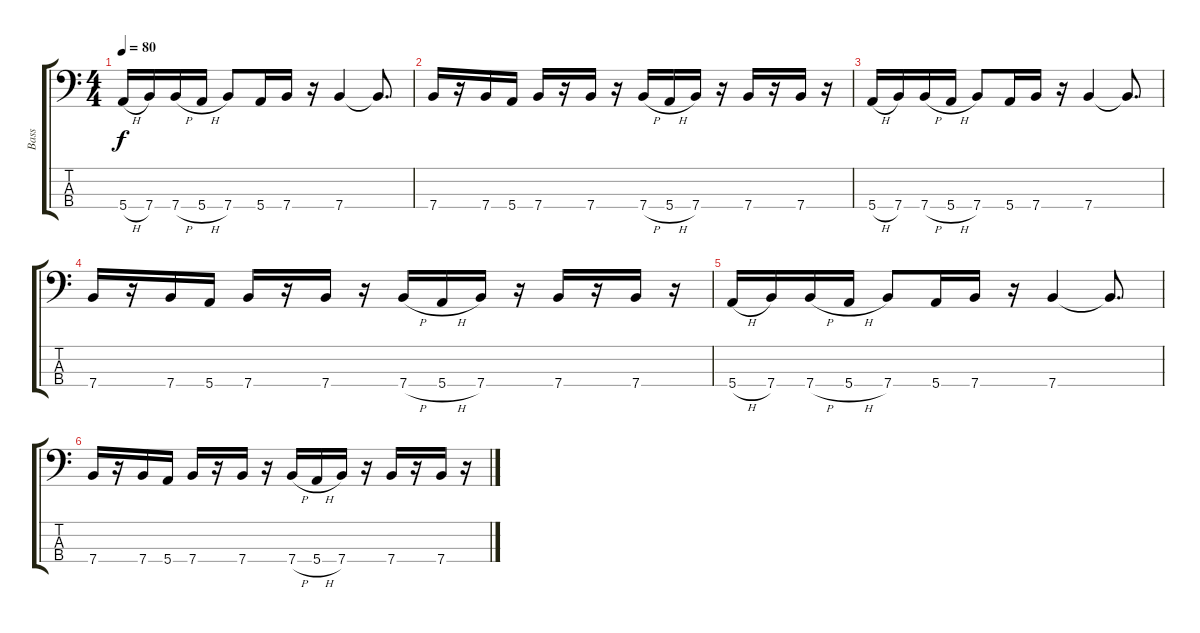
\track ("Bass" "Bass") {instrument electricbassfinger}
\staff {score tabs}
\tuning (G2 D2 A1 E1) {hide}
\ts (4 4)
\tempo 80
\clef f4
\ks c
5.4{h}.16{dy f} 7.4.16 7.4{h}.16 5.4{h}.16 7.4.8 5.4.16 7.4.16 r.16 7.4.4 7.4{t}.8{d} |
7.4.16 r.16 7.4.16 5.4.16 7.4.16 r.16 7.4.16 r.16 7.4{h}.16 5.4{h}.16 7.4.16 r.16 7.4.16 r.16 7.4.16 r.16 |
5.4{h}.16 7.4.16 7.4{h}.16 5.4{h}.16 7.4.8 5.4.16 7.4.16 r.16 7.4.4 7.4{t}.8{d} |
7.4.16 r.16 7.4.16 5.4.16 7.4.16 r.16 7.4.16 r.16 7.4{h}.16 5.4{h}.16 7.4.16 r.16 7.4.16 r.16 7.4.16 r.16 |
5.4{h}.16 7.4.16 7.4{h}.16 5.4{h}.16 7.4.8 5.4.16 7.4.16 r.16 7.4.4 7.4{t}.8{d} |
7.4.16 r.16 7.4.16 5.4.16 7.4.16 r.16 7.4.16 r.16 7.4{h}.16 5.4{h}.16 7.4.16 r.16 7.4.16 r.16 7.4.16 r.16
